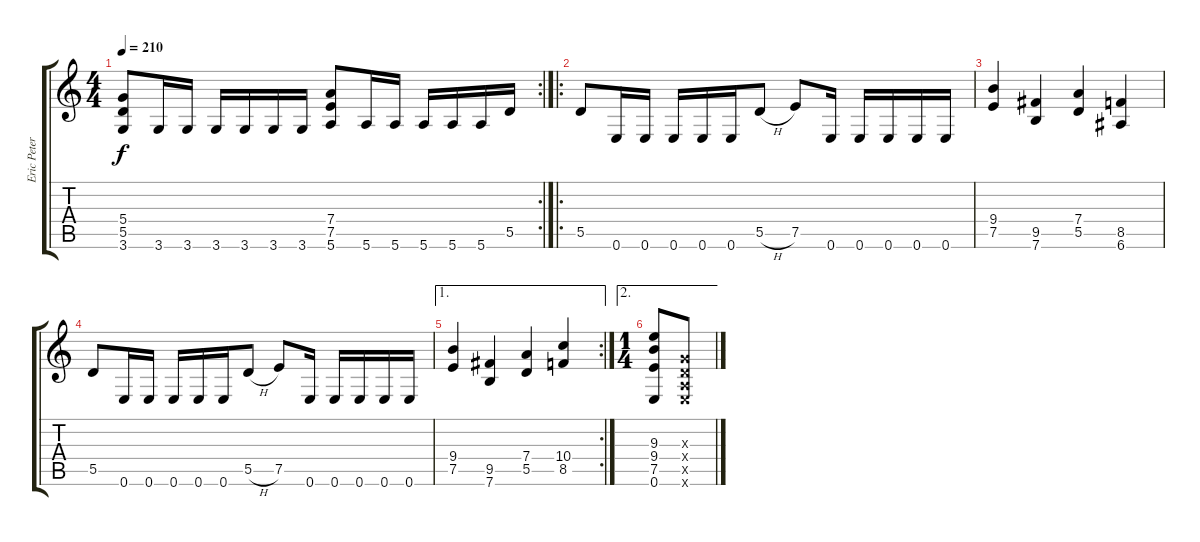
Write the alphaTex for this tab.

\track ("Eric Peterson" "Eric Peter") {instrument distortionguitar}
\staff {score tabs}
\tuning (E4 B3 G3 D3 A2 E2) {hide}
\rc 2
\ts (4 4)
\tempo 210
\clef g2
\ks c
(5.4 5.5 3.6).8{dy f} 3.6.16 3.6.16 3.6.16 3.6.16 3.6.16 3.6.16 (7.4 7.5 5.6).8 5.6.16 5.6.16 5.6.16 5.6.16 5.6.16 5.5.16 |
\ro
5.5.8 0.6.16 0.6.16 0.6.16 0.6.16 0.6.16 5.5{h}.8 7.5.8 0.6.16 0.6.16 0.6.16 0.6.16 0.6.16 |
(9.4 7.5).4 (9.5 7.6).4 (7.4 5.5).4 (8.5 6.6).4 |
5.5.8 0.6.16 0.6.16 0.6.16 0.6.16 0.6.16 5.5{h}.8 7.5.8 0.6.16 0.6.16 0.6.16 0.6.16 0.6.16 |
\ae 1
\rc 2
(9.4 7.5).4 (9.5 7.6).4 (7.4 5.5).4 (10.4 8.5).4 |
\ae 2
\ts (1 4)
(9.3 9.4 7.5 0.6).8 (0.3{x} 0.4{x} 0.5{x} 0.6{x}).8
